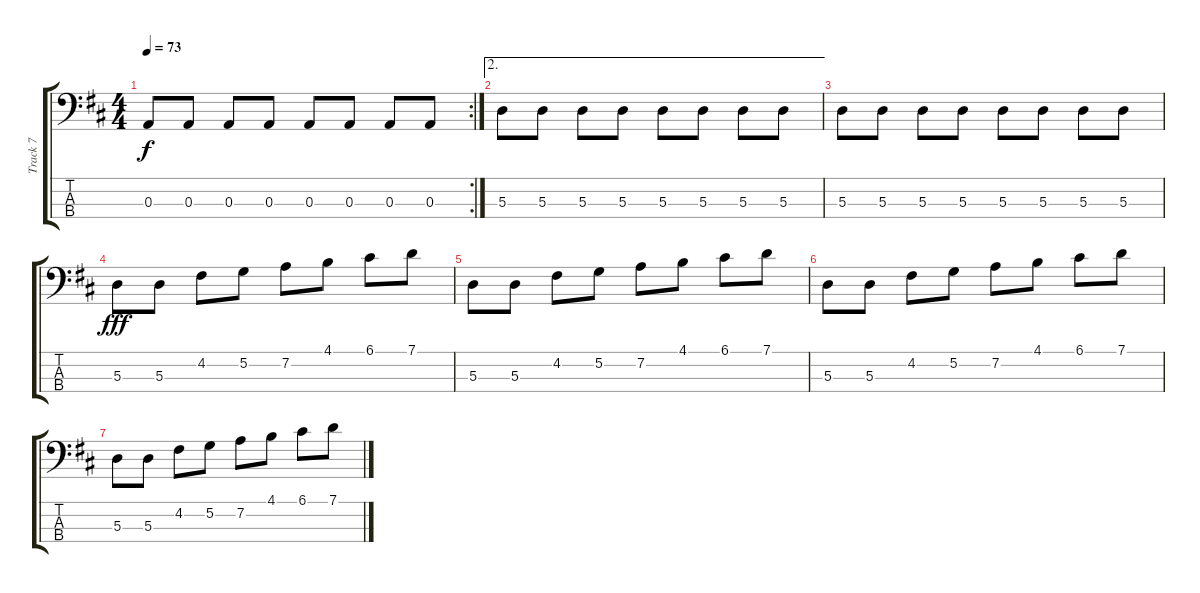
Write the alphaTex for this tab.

\track ("Track 7" "Track 7") {instrument acousticbass}
\staff {score tabs}
\tuning (G2 D2 A1 E1) {hide}
\rc 2
\ts (4 4)
\tempo 73
\clef f4
\ks d
0.3.8{dy f} 0.3.8 0.3.8 0.3.8 0.3.8 0.3.8 0.3.8 0.3.8 |
\ae 2
5.3.8 5.3.8 5.3.8 5.3.8 5.3.8 5.3.8 5.3.8 5.3.8 |
5.3.8 5.3.8 5.3.8 5.3.8 5.3.8 5.3.8 5.3.8 5.3.8 |
5.3.8{dy fff} 5.3.8 4.2.8 5.2.8 7.2.8 4.1.8 6.1.8 7.1.8 |
5.3.8 5.3.8 4.2.8 5.2.8 7.2.8 4.1.8 6.1.8 7.1.8 |
5.3.8 5.3.8 4.2.8 5.2.8 7.2.8 4.1.8 6.1.8 7.1.8 |
5.3.8 5.3.8 4.2.8 5.2.8 7.2.8 4.1.8 6.1.8 7.1.8
